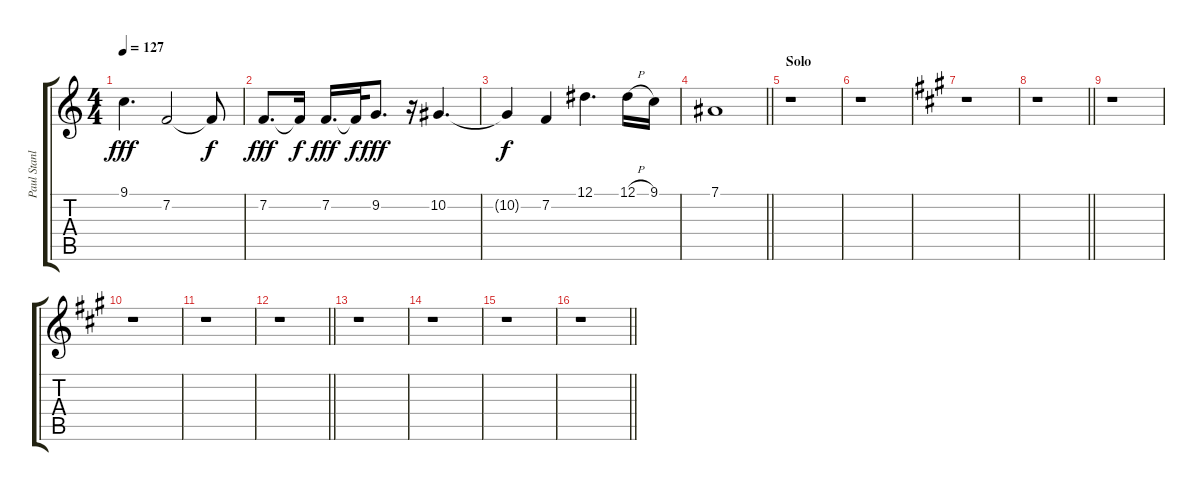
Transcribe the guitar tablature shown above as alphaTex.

\track ("Paul Stanley (Vocals)" "Paul Stanl") {instrument lead2sawtooth}
\staff {score tabs}
\tuning (Eb4 Bb3 Gb3 Db3 Ab2 Eb2) {hide}
\ts (4 4)
\tempo 127
\clef g2
\ks c
9.1.4{d dy fff} 7.2.2 7.2{t}.8{dy f} |
7.2.8{d dy fff} 7.2{t}.16{dy f} 7.2.16{d dy fff} 7.2{t}.32{dy f} 9.2.8{d dy fff} r.16 10.2.4{d} |
10.2{t}.4{dy f} 7.2.4 12.1.4{d} 12.1{h}.16 9.1.16 |
\barLineRight lightlight
7.1.1 |
\section ("" "Solo")
r.1 |
r.1 |
\ks a
r.1 |
\barLineRight lightlight
r.1 |
r.1 |
r.1 |
r.1 |
\barLineRight lightlight
r.1 |
r.1 |
r.1 |
r.1 |
\barLineRight lightlight
r.1
